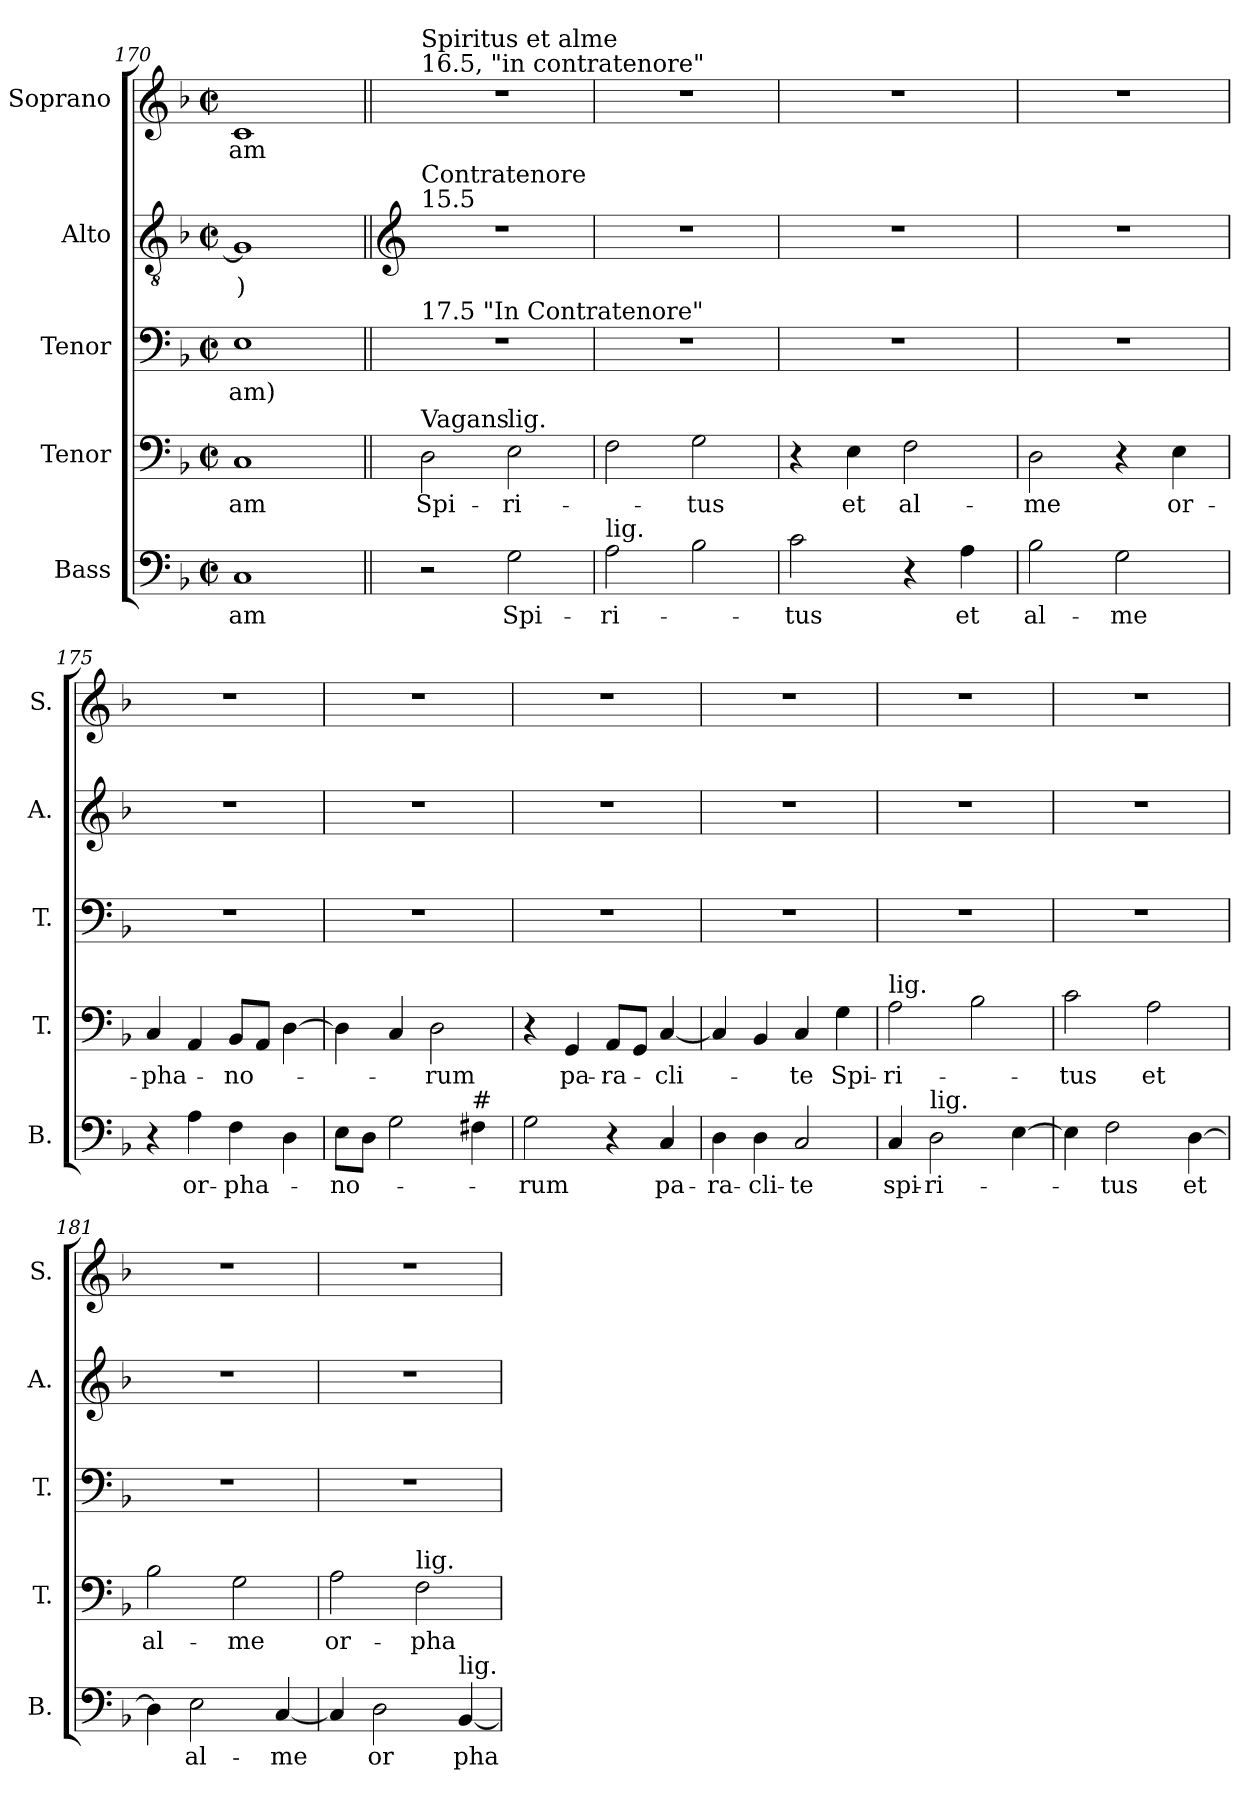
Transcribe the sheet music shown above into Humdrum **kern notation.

**kern	**text	**kern	**text	**kern	**text	**kern	**text	**kern	**text
*part5	*part5	*part4	*part4	*part3	*part3	*part2	*part2	*part1	*part1
*staff5	*staff5	*staff4	*staff4	*staff3	*staff3	*staff2	*staff2	*staff1	*staff1
*I"Bass	*	*I"Tenor	*	*I"Tenor	*	*I"Alto	*	*I"Soprano	*
*I'B.	*	*I'T.	*	*I'T.	*	*I'A.	*	*I'S.	*
*clefF4	*	*clefF4	*	*clefF4	*	*clefGv2	*	*clefG2	*
*k[b-]	*	*k[b-]	*	*k[b-]	*	*k[b-]	*	*k[b-]	*
*M2/2	*	*M2/2	*	*M2/2	*	*M2/2	*	*M2/2	*
*met(c|)	*	*met(c|)	*	*met(c|)	*	*met(c|)	*	*met(c|)	*
=170	=170	=170	=170	=170	=170	=170	=170	=170	=170
!	!LO:LY:b	!	!LO:LY:b	!	!LO:LY:b	!	!LO:LY:b	!	!LO:LY:b
1C	-am	1C	am	1E	-am)	1G]	)	1c	-am
=171||	=171||	=171||	=171||	=171||	=171||	=171||	=171||	=171||	=171||
*	*	*	*	*	*	*clefG2	*	*	*
!	!	!	!	!	!	!	!	!LO:TX:a:t=16.5, "in contratenore"	!
!	!	!	!	!	!	!	!	!LO:TX:a:t=Spiritus et alme	!
!	!	!	!	!	!	!LO:TX:a:t=15.5	!	!	!
!	!	!	!	!	!	!LO:TX:a:t=Contratenore	!	!	!
!	!	!	!	!LO:TX:a:t=17.5 "In Contratenore"	!	!	!	!	!
!	!	!LO:TX:a:t=Vagans	!	!	!	!	!	!	!
!	!	!	!LO:LY:b	!	!	!	!	!	!
2r	.	2D\	Spi-	1r	.	1r	.	1r	.
!	!	!LO:TX:a:t=lig.	!	!	!	!	!	!	!
!	!LO:LY:b	!	!LO:LY:b	!	!	!	!	!	!
2G\	Spi-	2E\	-ri-	.	.	.	.	.	.
=172	=172	=172	=172	=172	=172	=172	=172	=172	=172
!LO:TX:a:t=lig.	!	!	!	!	!	!	!	!	!
!	!LO:LY:b	!	!	!	!	!	!	!	!
2A\	-ri-	2F\	.	1r	.	1r	.	1r	.
!	!	!	!LO:LY:b	!	!	!	!	!	!
2B-\	.	2G\	-tus	.	.	.	.	.	.
=173	=173	=173	=173	=173	=173	=173	=173	=173	=173
!	!LO:LY:b	!	!	!	!	!	!	!	!
2c\	-tus	4r	.	1r	.	1r	.	1r	.
!	!	!	!LO:LY:b	!	!	!	!	!	!
.	.	4E\	et	.	.	.	.	.	.
!	!	!	!LO:LY:b	!	!	!	!	!	!
4r	.	2F\	al-	.	.	.	.	.	.
!	!LO:LY:b	!	!	!	!	!	!	!	!
4A\	et	.	.	.	.	.	.	.	.
!!LO:LB:g=z
=174	=174	=174	=174	=174	=174	=174	=174	=174	=174
!	!LO:LY:b	!	!LO:LY:b	!	!	!	!	!	!
2B-\	al-	2D\	-me	1r	.	1r	.	1r	.
!	!LO:LY:b	!	!	!	!	!	!	!	!
2G\	-me	4r	.	.	.	.	.	.	.
!	!	!	!LO:LY:b	!	!	!	!	!	!
.	.	4E\	or-	.	.	.	.	.	.
=175	=175	=175	=175	=175	=175	=175	=175	=175	=175
!	!	!	!LO:LY:b	!	!	!	!	!	!
4r	.	4C/	-pha-	1r	.	1r	.	1r	.
!	!LO:LY:b	!	!	!	!	!	!	!	!
4A\	or-	4AA/	.	.	.	.	.	.	.
!	!LO:LY:b	!	!LO:LY:b	!	!	!	!	!	!
4F\	-pha-	8BB-/L	-no-	.	.	.	.	.	.
.	.	8AA/J	.	.	.	.	.	.	.
4D\	.	[4D\	.	.	.	.	.	.	.
=176	=176	=176	=176	=176	=176	=176	=176	=176	=176
!	!LO:LY:b	!	!	!	!	!	!	!	!
8E\L	-no-	4D\]	.	1r	.	1r	.	1r	.
8D\J	.	.	.	.	.	.	.	.	.
2G\	.	4C/	.	.	.	.	.	.	.
!	!	!	!LO:LY:b	!	!	!	!	!	!
.	.	2D\	-rum	.	.	.	.	.	.
!LO:TX:a:t=#	!	!	!	!	!	!	!	!	!
4F#X\	.	.	.	.	.	.	.	.	.
=177	=177	=177	=177	=177	=177	=177	=177	=177	=177
!	!LO:LY:b	!	!	!	!	!	!	!	!
2G\	-rum	4r	.	1r	.	1r	.	1r	.
!	!	!	!LO:LY:b	!	!	!	!	!	!
.	.	4GG/	pa-	.	.	.	.	.	.
!	!	!	!LO:LY:b	!	!	!	!	!	!
4r	.	8AA/L	-ra-	.	.	.	.	.	.
.	.	8GG/J	.	.	.	.	.	.	.
!	!LO:LY:b	!	!LO:LY:b	!	!	!	!	!	!
4C/	pa-	[4C/	-cli-	.	.	.	.	.	.
=178	=178	=178	=178	=178	=178	=178	=178	=178	=178
!	!LO:LY:b	!	!	!	!	!	!	!	!
4D\	-ra-	4C/]	.	1r	.	1r	.	1r	.
!	!LO:LY:b	!	!	!	!	!	!	!	!
4D\	-cli-	4BB-/	.	.	.	.	.	.	.
!	!LO:LY:b	!	!LO:LY:b	!	!	!	!	!	!
2C/	-te	4C/	-te	.	.	.	.	.	.
!	!	!	!LO:LY:b	!	!	!	!	!	!
.	.	4G\	Spi-	.	.	.	.	.	.
=179	=179	=179	=179	=179	=179	=179	=179	=179	=179
!	!	!LO:TX:a:t=lig.	!	!	!	!	!	!	!
!	!LO:LY:b	!	!LO:LY:b	!	!	!	!	!	!
4C/	spi-	2A\	-ri-	1r	.	1r	.	1r	.
!LO:TX:a:t=lig.	!	!	!	!	!	!	!	!	!
!	!LO:LY:b	!	!	!	!	!	!	!	!
2D\	-ri-	.	.	.	.	.	.	.	.
.	.	2B-\	.	.	.	.	.	.	.
[4E\	.	.	.	.	.	.	.	.	.
!!LO:PB:g=z
=180	=180	=180	=180	=180	=180	=180	=180	=180	=180
!	!	!	!LO:LY:b	!	!	!	!	!	!
4E\]	.	2c\	-tus	1r	.	1r	.	1r	.
!	!LO:LY:b	!	!	!	!	!	!	!	!
2F\	-tus	.	.	.	.	.	.	.	.
!	!	!	!LO:LY:b	!	!	!	!	!	!
.	.	2A\	et	.	.	.	.	.	.
!	!LO:LY:b	!	!	!	!	!	!	!	!
[4D\	-et	.	.	.	.	.	.	.	.
=181	=181	=181	=181	=181	=181	=181	=181	=181	=181
!	!	!	!LO:LY:b	!	!	!	!	!	!
4D\]	.	2B-\	al-	1r	.	1r	.	1r	.
!	!LO:LY:b	!	!	!	!	!	!	!	!
2E\	al-	.	.	.	.	.	.	.	.
!	!	!	!LO:LY:b	!	!	!	!	!	!
.	.	2G\	-me	.	.	.	.	.	.
!	!LO:LY:b	!	!	!	!	!	!	!	!
[4C/	-me	.	.	.	.	.	.	.	.
=182	=182	=182	=182	=182	=182	=182	=182	=182	=182
!	!	!	!LO:LY:b	!	!	!	!	!	!
4C/]	.	2A\	or-	1r	.	1r	.	1r	.
!	!LO:LY:b	!	!	!	!	!	!	!	!
2D\	or	.	.	.	.	.	.	.	.
!	!	!LO:TX:a:t=lig.	!	!	!	!	!	!	!
!	!	!	!LO:LY:b	!	!	!	!	!	!
.	.	2F\	-pha-	.	.	.	.	.	.
!LO:TX:a:t=lig.	!	!	!	!	!	!	!	!	!
!	!LO:LY:b	!	!	!	!	!	!	!	!
[4BB-/	pha-	.	.	.	.	.	.	.	.
=	=	=	=	=	=	=	=	=	=
*-	*-	*-	*-	*-	*-	*-	*-	*-	*-
